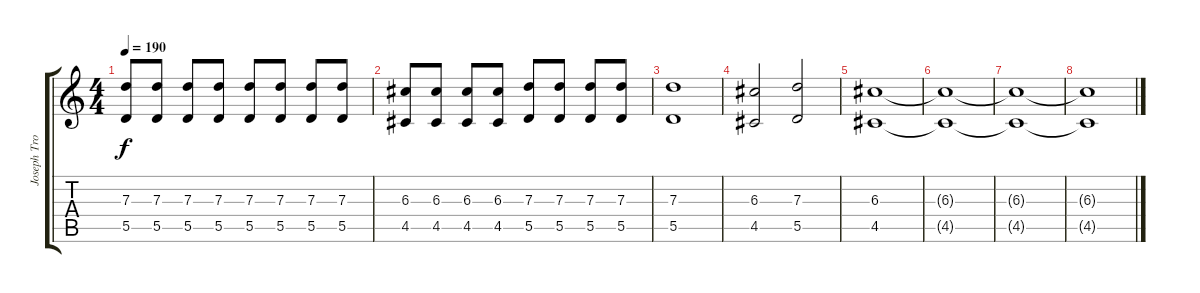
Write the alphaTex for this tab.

\track ("Joseph Trohman (Lead Guitar)" "Joseph Tro") {instrument distortionguitar}
\staff {score tabs}
\tuning (E4 B3 G3 D3 A2 E2) {hide}
\ts (4 4)
\tempo 190
\clef g2
\ks c
(7.3 5.5).8{dy f} (7.3 5.5).8 (7.3 5.5).8 (7.3 5.5).8 (7.3 5.5).8 (7.3 5.5).8 (7.3 5.5).8 (7.3 5.5).8 |
(6.3 4.5).8 (6.3 4.5).8 (6.3 4.5).8 (6.3 4.5).8 (7.3 5.5).8 (7.3 5.5).8 (7.3 5.5).8 (7.3 5.5).8 |
(7.3 5.5).1 |
(6.3 4.5).2 (7.3 5.5).2 |
(6.3 4.5).1 |
(6.3{t} 4.5{t}).1 |
(6.3{t} 4.5{t}).1 |
(6.3{t} 4.5{t}).1
